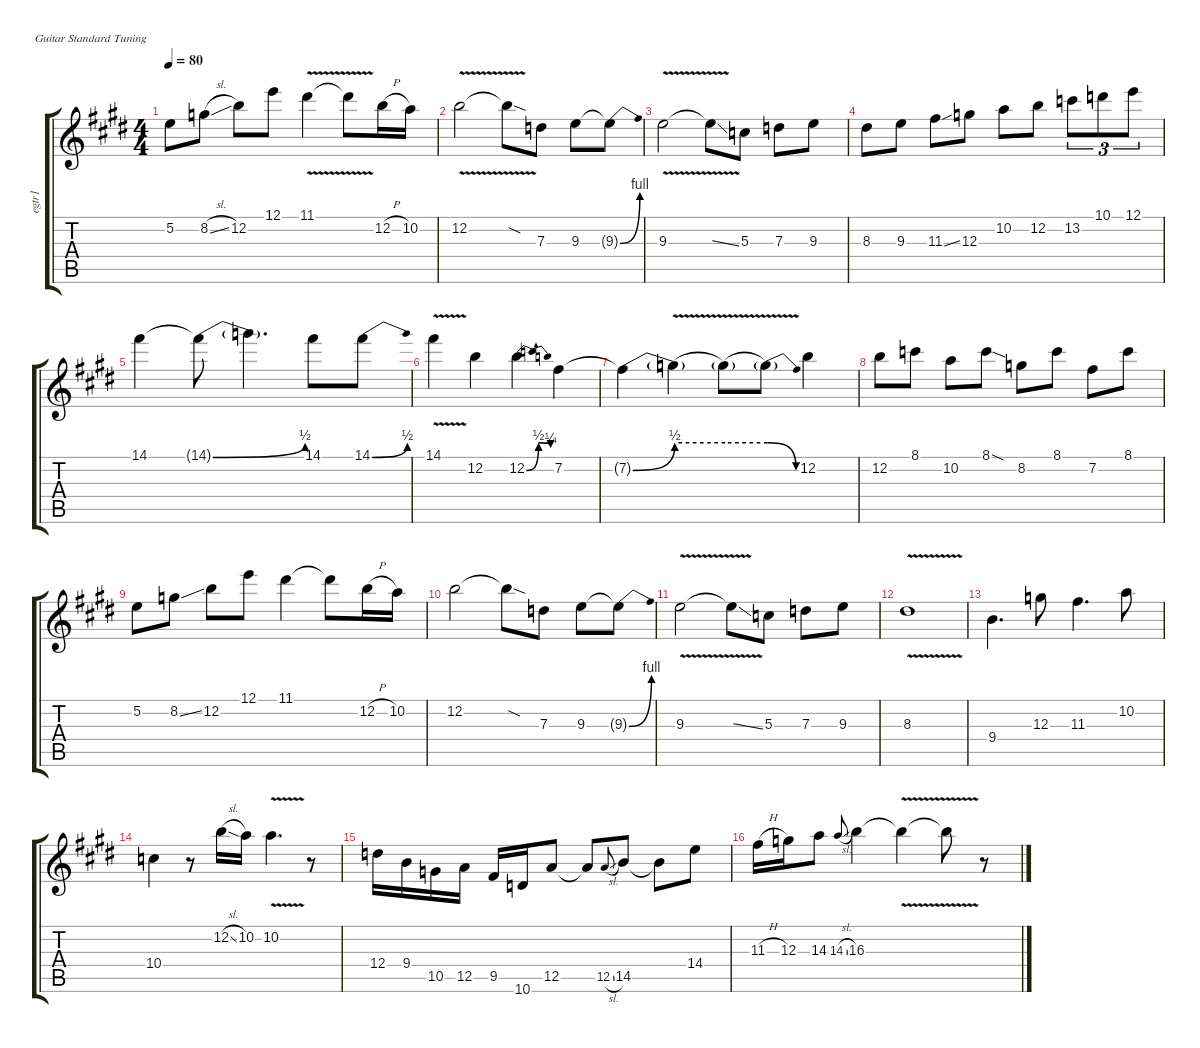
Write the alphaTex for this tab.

\defaultSystemsLayout 4
\hideDynamics
\bracketExtendMode groupsimilarinstruments
\otherSystemsTrackNameOrientation horizontal
\chordDiagramsInScore
\track ("E.Guitar I" "egtr1") {instrument electricpiano1}
\staff {score tabs}
\tuning (E4 B3 G3 D3 A2 E2)
\displaytranspose 12
\ts (4 4)
\tempo 80
\clef g2
\ks e
5.2{acc forcenatural}.8{dy mf} 8.2{sl acc forcenatural}.8 12.2{acc forcenatural}.8 12.1{acc forcenatural}.8 11.1{v acc #}.4 11.1{v t acc #}.8 12.2{h acc forcenatural}.16 10.2{acc forcenatural}.16 |
12.2{v acc forcenatural}.2 12.2{sod t acc forcenatural}.8 7.3{acc forcenatural}.8 9.3{acc forcenatural}.8 9.3{be (bend 0 0 60 4) t acc forcenatural}.8 |
9.3{v acc forcenatural}.2 9.3{v ss t acc forcenatural}.8 5.3{acc forcenatural}.8 7.3{acc forcenatural}.8 9.3{acc forcenatural}.8 |
8.3{acc #}.8 9.3{acc forcenatural}.8 11.3{ss acc #}.8 12.3{acc forcenatural}.8 10.2{acc forcenatural}.8 12.2{acc forcenatural}.8 13.2{acc forcenatural}.8{tu (3 2)} 10.1{acc forcenatural}.8{tu (3 2)} 12.1{acc forcenatural}.8{tu (3 2)} |
14.1{acc #}.4 14.1{be (bend 0 0 59.4 2) t acc #}.8 14.1{t}.4{d} 14.1{acc #}.8 14.1{be (bend 0 0 52.199999999999996 2) acc #}.8 |
14.1{v acc #}.4 12.2{acc forcenatural}.4 12.2{be (bendrelease 0 0 21.599999999999998 2 24.599999999999998 2 52.8 1) acc forcenatural}.4 7.2{acc #}.4 |
7.2{be (bend 0 0 59.4 2) t acc #}.4 7.2{be (hold 0 2 60 2) v t}.4 7.2{be (hold 0 2 60 2) v t}.8 7.2{be (release 0 2 15 0) v t}.8 12.2{acc forcenatural}.4 |
12.2{acc forcenatural}.8 8.1{acc forcenatural}.8 10.2{acc forcenatural}.8 8.1{sod acc forcenatural}.8 8.2{acc forcenatural}.8 8.1{acc forcenatural}.8 7.2{acc #}.8 8.1{acc forcenatural}.8 |
5.2{acc forcenatural}.8 8.2{ss acc forcenatural}.8 12.2{acc forcenatural}.8 12.1{acc forcenatural}.8 11.1{acc #}.4 11.1{t acc #}.8 12.2{h acc forcenatural}.16 10.2{acc forcenatural}.16 |
12.2{acc forcenatural}.2 12.2{sod t acc forcenatural}.8 7.3{acc forcenatural}.8 9.3{acc forcenatural}.8 9.3{be (bend 0 0 59.4 4) t acc forcenatural}.8 |
\scale
1.25387 9.3{v acc forcenatural}.2 9.3{v ss t acc forcenatural}.8 5.3{acc forcenatural}.8 7.3{acc forcenatural}.8 9.3{acc forcenatural}.8 |
\scale
0.713903 8.3{v acc #}.1 |
\scale
0.989582 9.4{acc forcenatural}.4{d} 12.3{acc forcenatural}.8 11.3{acc #}.4{d} 10.2{acc forcenatural}.8 |
\scale
1.04264 10.4{acc forcenatural}.4 r.8 12.2{sl acc forcenatural}.16 10.2{acc forcenatural}.16 10.2{v acc forcenatural}.4{d} r.8 |
\scale
1.46935 12.4{acc forcenatural}.16 9.4{acc forcenatural}.16 10.5{acc forcenatural}.16 12.5{acc forcenatural}.16 9.5{acc #}.16 10.6{acc forcenatural}.16 12.5{acc forcenatural}.8 12.5{t acc forcenatural}.8 12.5{sl acc forcenatural}.8{gr onbeat} 14.5{acc forcenatural}.8 14.5{t acc forcenatural}.8 14.4{acc forcenatural}.8 |
\scale
1.06854 11.3{h acc #}.16 12.3{acc forcenatural}.16 14.3{acc forcenatural}.8 14.3{sl acc forcenatural}.8{gr onbeat} 16.3{acc forcenatural}.4 16.3{v t acc forcenatural}.4 16.3{t acc forcenatural}.8 r.8
